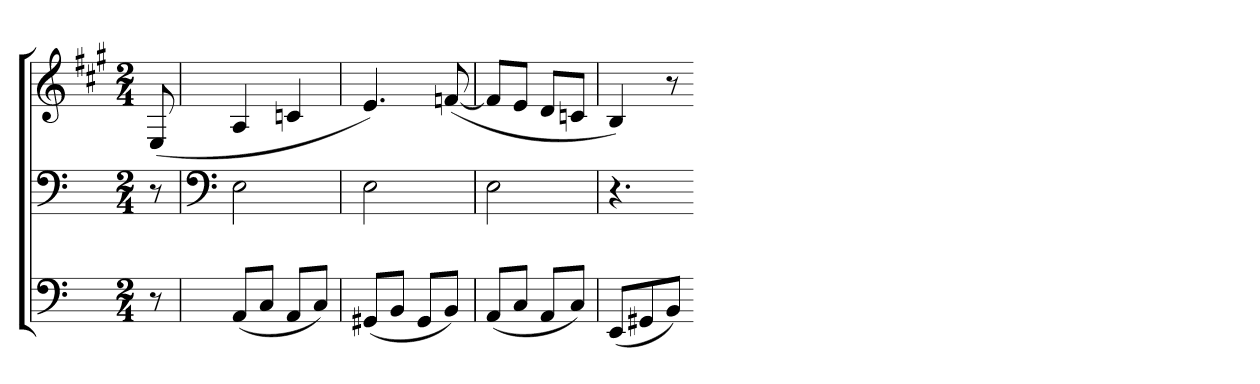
**kern	**kern	**kern
*part3	*part2	*part1
*staff3	*staff2	*staff1
*clefF4	*clefF4	*clefG2
*k[]	*k[]	*k[f#c#g#]
*	*	*A:
*M2/4	*M2/4	*M2/4
=	=	=
8r	8r	(8E
=	=	=
*	*clefF4	*
(8AAL	2E	4A
8CJ	.	.
8AAL	.	4cn
8CJ)	.	.
=	=	=
(8GG#XL	2E	4.e)
8BBJ	.	.
8GG#L	.	.
8BBJ)	.	([8fn
=	=	=
(8AAL	2E	8fL]
8CJ	.	8eJ
8AAL	.	8dL
8CJ)	.	8cnJ
=	=	=
(8EEL	4.r	4B)
8GG#X	.	.
8BBJ)	.	8r
=-	=-	=-
*-	*-	*-
